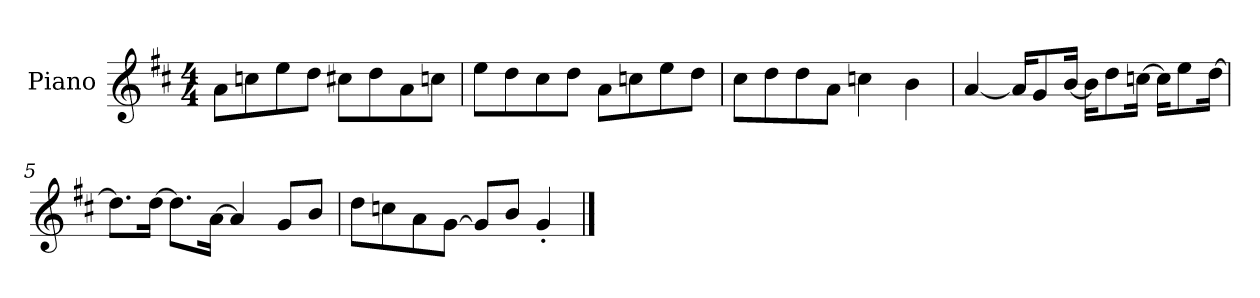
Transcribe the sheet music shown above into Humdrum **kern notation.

**kern
*part1
*staff1
*I"Piano
*I'P-no
*clefG2
*k[f#c#]
*M4/4
*MM90
=1
8a\L
8ccn\
8ee\
8dd\J
8cc#X\L
8dd\
8a\
8ccn\J
=2
8ee\L
8dd\
8cc#\
8dd\J
8a\L
8ccn\
8ee\
8dd\J
=3
8cc#\L
8dd\
8dd\
8a\J
4ccn\
4b\
=4
[4a/
16a/KL]
8g/
[16b/Jk
16b\KL]
8dd\
[16ccn\Jk
16cc\KL]
8ee\
[16dd\Jk
!!LO:LB:g=z
=5
8.dd\L]
[16dd\Jk
8.dd\L]
[16a\Jk
4a/]
8g/L
8b/J
=6
8dd\L
8ccn\
8a\
[8g\J
8g/L]
8b/J
4g'/
==
*-
